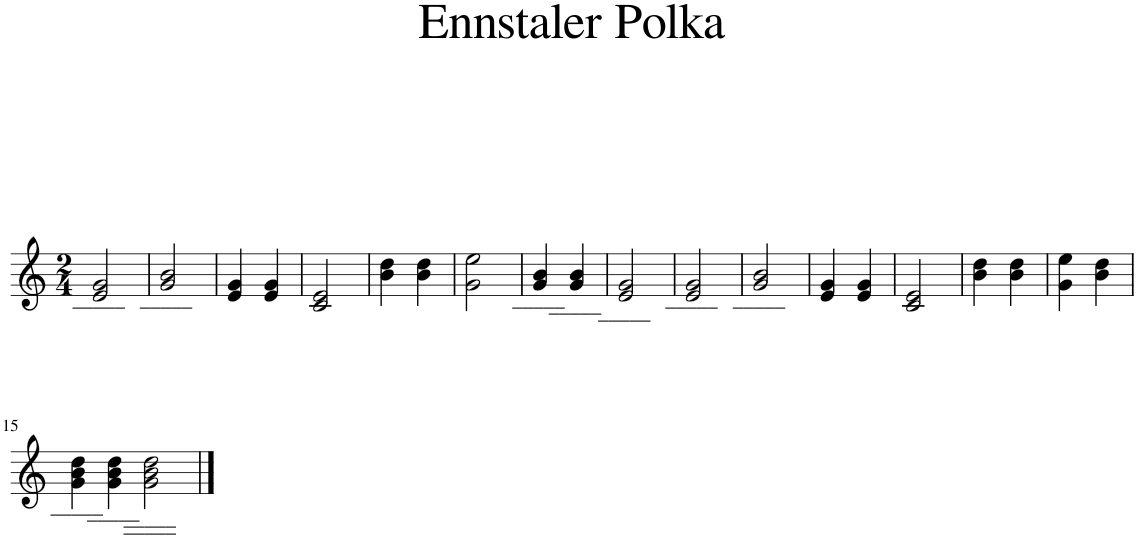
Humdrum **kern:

**kern
*part1
*staff1
*I"Harmonika
*I'Harm.
*clefG2
*k[]
*M2/4
=1
!LO:TX:b:t=_____
2e/ 2g/
=2
!LO:TX:b:t=_____
2g/ 2b/
=3
4e/ 4g/
4e/ 4g/
=4
2c/ 2e/
=5
4b\ 4dd\
4b\ 4dd\
=6
2g\ 2ee\
=7
!LO:TX:b:t=_____
4g/ 4b/
!LO:TX:b:t=_____
4g/ 4b/
=8
!LO:TX:b:t=_____
2e/ 2g/
=9
!LO:TX:b:t=_____
2e/ 2g/
=10
!LO:TX:b:t=_____
2g/ 2b/
=11
4e/ 4g/
4e/ 4g/
=12
2c/ 2e/
=13
4b\ 4dd\
4b\ 4dd\
=14
4g\ 4ee\
4b\ 4dd\
!!LO:LB:g=z
=15
!LO:TX:b:t=_____
4g\ 4b\ 4dd\
!LO:TX:b:t=_____
4g\ 4b\ 4dd\
!LO:TX:b:t=_____
!LO:TX:b:t=_____
2g\ 2b\ 2dd\
==
*-
